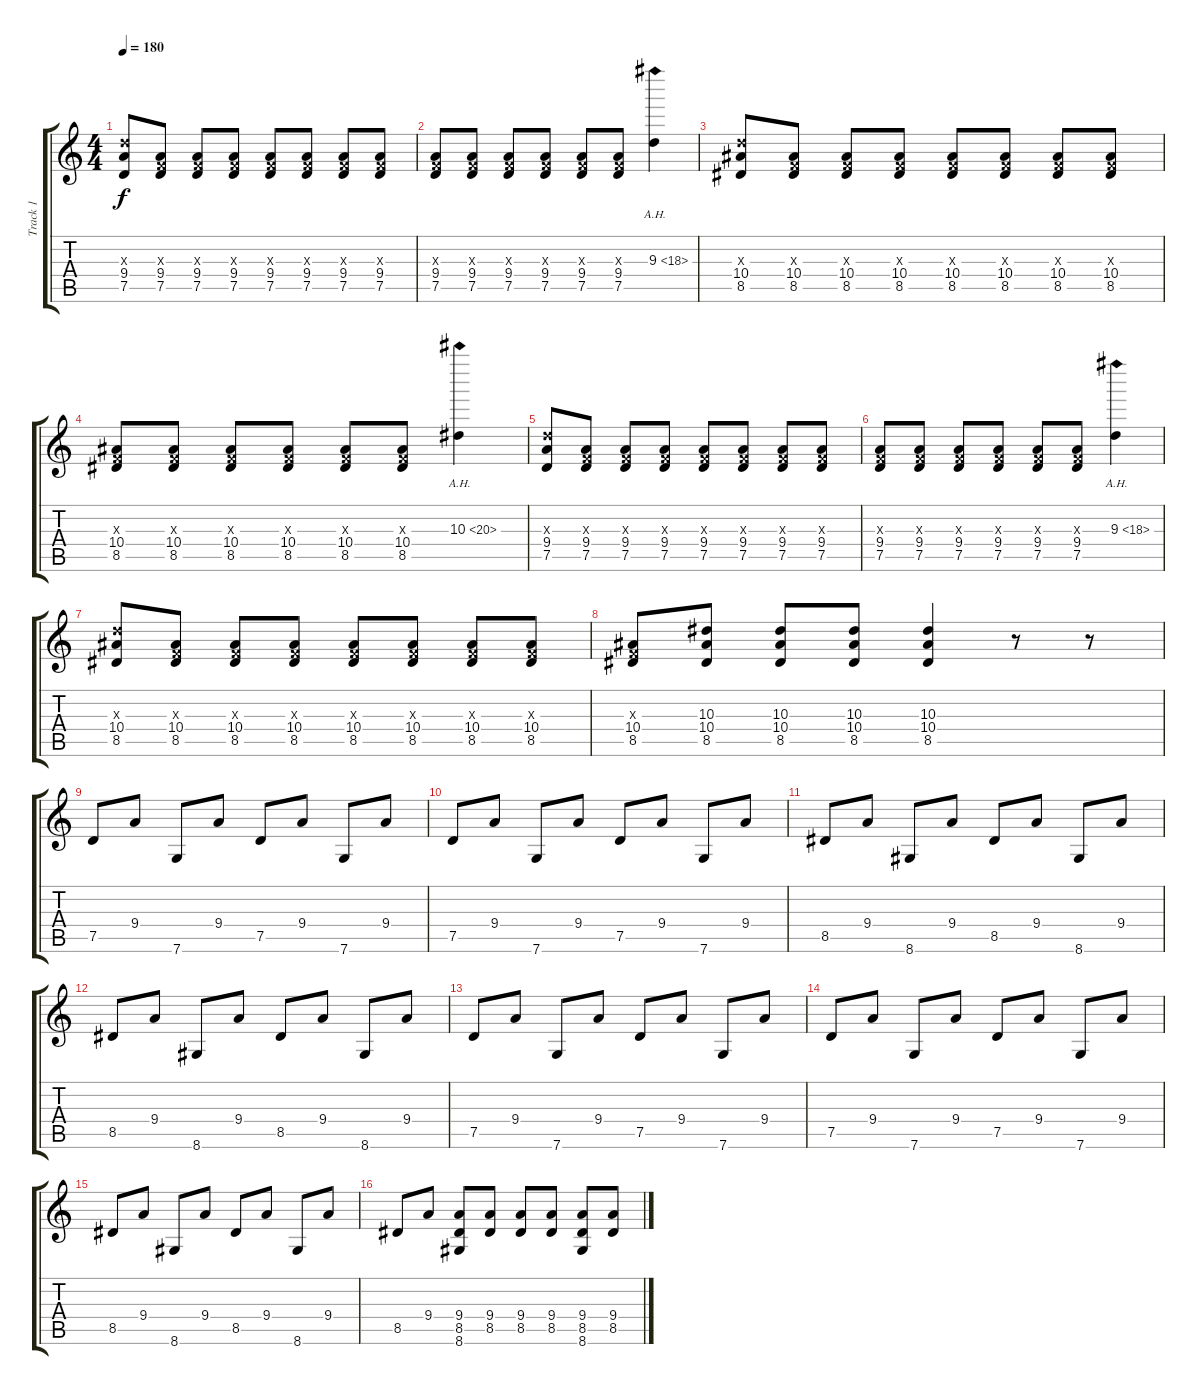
\track ("Track 1" "Track 1") {instrument electricguitarjazz}
\staff {score tabs}
\tuning (D4 A3 F3 C3 G2 C2) {hide}
\ts (4 4)
\tempo 180
\clef g2
\ks c
(9.3{x} 9.4 7.5).8{dy f instrument overdrivenguitar} (0.3{x} 9.4 7.5).8 (0.3{x} 9.4 7.5).8 (0.3{x} 9.4 7.5).8 (0.3{x} 9.4 7.5).8 (0.3{x} 9.4 7.5).8 (0.3{x} 9.4 7.5).8 (0.3{x} 9.4 7.5).8 |
(0.3{x} 9.4 7.5).8 (0.3{x} 9.4 7.5).8 (0.3{x} 9.4 7.5).8 (0.3{x} 9.4 7.5).8 (0.3{x} 9.4 7.5).8 (0.3{x} 9.4 7.5).8 9.3{ah 9}.4 |
(9.3{x} 10.4 8.5).8 (0.3{x} 10.4 8.5).8 (0.3{x} 10.4 8.5).8 (0.3{x} 10.4 8.5).8 (0.3{x} 10.4 8.5).8 (0.3{x} 10.4 8.5).8 (0.3{x} 10.4 8.5).8 (0.3{x} 10.4 8.5).8 |
(0.3{x} 10.4 8.5).8 (0.3{x} 10.4 8.5).8 (0.3{x} 10.4 8.5).8 (0.3{x} 10.4 8.5).8 (0.3{x} 10.4 8.5).8 (0.3{x} 10.4 8.5).8 10.3{ah 10}.4 |
(9.3{x} 9.4 7.5).8 (0.3{x} 9.4 7.5).8 (0.3{x} 9.4 7.5).8 (0.3{x} 9.4 7.5).8 (0.3{x} 9.4 7.5).8 (0.3{x} 9.4 7.5).8 (0.3{x} 9.4 7.5).8 (0.3{x} 9.4 7.5).8 |
(0.3{x} 9.4 7.5).8 (0.3{x} 9.4 7.5).8 (0.3{x} 9.4 7.5).8 (0.3{x} 9.4 7.5).8 (0.3{x} 9.4 7.5).8 (0.3{x} 9.4 7.5).8 9.3{ah 9}.4 |
(9.3{x} 10.4 8.5).8 (0.3{x} 10.4 8.5).8 (0.3{x} 10.4 8.5).8 (0.3{x} 10.4 8.5).8 (0.3{x} 10.4 8.5).8 (0.3{x} 10.4 8.5).8 (0.3{x} 10.4 8.5).8 (0.3{x} 10.4 8.5).8 |
(0.3{x} 10.4 8.5).8 (10.3 10.4 8.5).8 (10.3 10.4 8.5).8 (10.3 10.4 8.5).8 (10.3 10.4 8.5).4 r.8 r.8 |
7.5.8{instrument overdrivenguitar} 9.4.8 7.6.8 9.4.8 7.5.8 9.4.8 7.6.8 9.4.8 |
7.5.8 9.4.8 7.6.8 9.4.8 7.5.8 9.4.8 7.6.8 9.4.8 |
8.5.8 9.4.8 8.6.8 9.4.8 8.5.8 9.4.8 8.6.8 9.4.8 |
8.5.8 9.4.8 8.6.8 9.4.8 8.5.8 9.4.8 8.6.8 9.4.8 |
7.5.8 9.4.8 7.6.8 9.4.8 7.5.8 9.4.8 7.6.8 9.4.8 |
7.5.8 9.4.8 7.6.8 9.4.8 7.5.8 9.4.8 7.6.8 9.4.8 |
8.5.8 9.4.8 8.6.8 9.4.8 8.5.8 9.4.8 8.6.8 9.4.8 |
8.5.8 9.4.8 (9.4 8.5 8.6).8 (9.4 8.5).8 (9.4 8.5).8 (9.4 8.5).8 (9.4 8.5 8.6).8 (9.4 8.5).8
